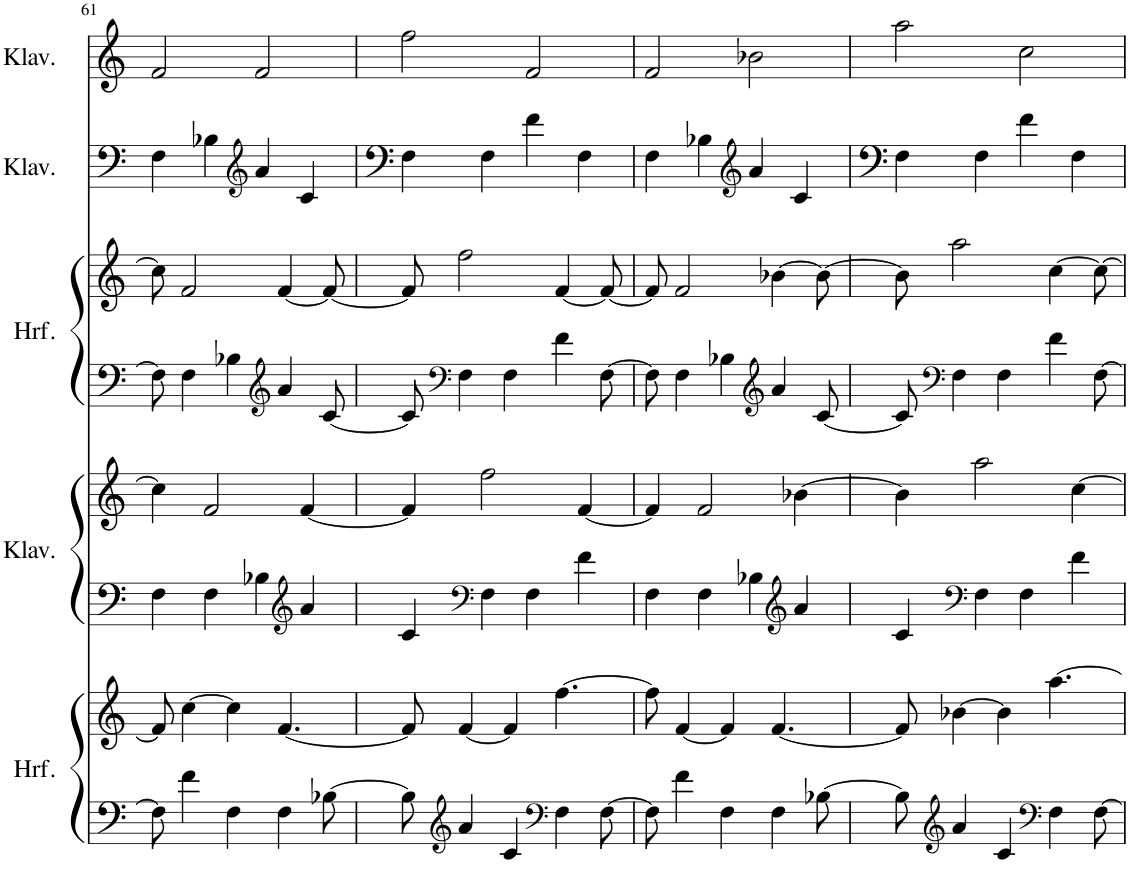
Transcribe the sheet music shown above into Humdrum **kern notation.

**kern	**kern	**kern	**kern	**kern	**kern	**kern	**kern
*part5	*part5	*part4	*part4	*part3	*part3	*part2	*part1
*staff8	*staff7	*staff6	*staff5	*staff4	*staff3	*staff2	*staff1
*I"Harfe	*	*I"Klavier	*	*I"Harfe	*	*I"Klavier	*I"Klavier
*I'Hrf.	*	*I'Klav.	*	*I'Hrf.	*	*I'Klav.	*I'Klav.
!!LO:PB:g=z
*clefF4	*clefG2	*clefF4	*clefG2	*clefF4	*clefG2	*clefF4	*clefG2
*k[]	*k[]	*k[]	*k[]	*k[]	*k[]	*k[]	*k[]
*M4/4	*M4/4	*M4/4	*M4/4	*M4/4	*M4/4	*M4/4	*M4/4
=61	=61	=61	=61	=61	=61	=61	=61
8F\]	8f/]	4F\	4cc\]	8F\]	8cc\]	4F\	2f/
4f\	[4cc\	.	.	4F\	2f/	.	.
.	.	4F\	2f/	.	.	4B-X\	.
4F\	4cc\]	.	.	4B-X\	.	.	.
*	*	*	*	*	*	*clefG2	*
.	.	4B-X\	.	.	.	4a/	2f/
*	*	*	*	*clefG2	*	*	*
4F\	[4.f/	.	.	4a/	[4f/	.	.
*	*	*clefG2	*	*	*	*	*
.	.	4a/	[4f/	.	.	4c/	.
[8B-X\	.	.	.	[8c/	8f/_	.	.
=62	=62	=62	=62	=62	=62	=62	=62
8B-\]	8f/]	4c/	4f/]	8c/]	8f/]	4F\	2ff\
*clefG2	*	*	*	*clefF4	*	*	*
4a/	[4f/	.	.	4F\	2ff\	.	.
*	*	*clefF4	*	*	*	*	*
.	.	4F\	2ff\	.	.	4F\	.
4c/	4f/]	.	.	4F\	.	.	.
.	.	4F\	.	.	.	4f\	2f/
*clefF4	*	*	*	*	*	*	*
4F\	[4.ff\	.	.	4f\	[4f/	.	.
.	.	4f\	[4f/	.	.	4F\	.
[8F\	.	.	.	[8F\	8f/_	.	.
=63	=63	=63	=63	=63	=63	=63	=63
8F\]	8ff\]	4F\	4f/]	8F\]	8f/]	4F\	2f/
4f\	[4f/	.	.	4F\	2f/	.	.
.	.	4F\	2f/	.	.	4B-X\	.
4F\	4f/]	.	.	4B-X\	.	.	.
*	*	*	*	*	*	*clefG2	*
.	.	4B-X\	.	.	.	4a/	2b-X\
*	*	*	*	*clefG2	*	*	*
4F\	[4.f/	.	.	4a/	[4b-X\	.	.
*	*	*clefG2	*	*	*	*	*
.	.	4a/	[4b-X\	.	.	4c/	.
[8B-X\	.	.	.	[8c/	8b-\_	.	.
=64	=64	=64	=64	=64	=64	=64	=64
8B-\]	8f/]	4c/	4b-\]	8c/]	8b-\]	4F\	2aa\
*clefG2	*	*	*	*clefF4	*	*	*
4a/	[4b-X\	.	.	4F\	2aa\	.	.
*	*	*clefF4	*	*	*	*	*
.	.	4F\	2aa\	.	.	4F\	.
4c/	4b-\]	.	.	4F\	.	.	.
.	.	4F\	.	.	.	4f\	2cc\
*clefF4	*	*	*	*	*	*	*
4F\	[4.aa\	.	.	4f\	[4cc\	.	.
.	.	4f\	[4cc\	.	.	4F\	.
[8F\	.	.	.	[8F\	8cc\_	.	.
=	=	=	=	=	=	=	=
*-	*-	*-	*-	*-	*-	*-	*-
